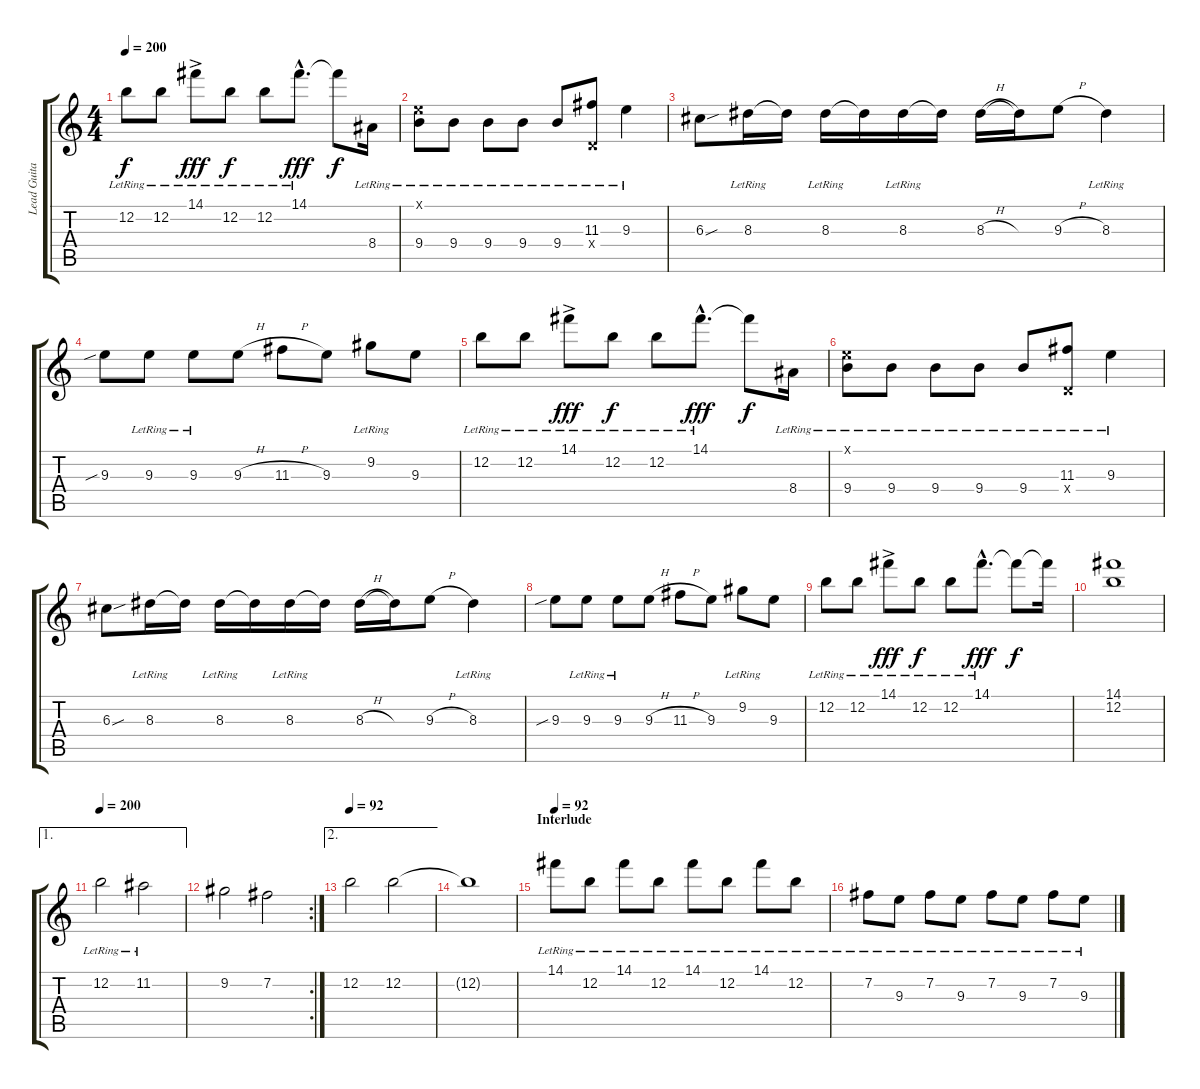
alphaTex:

\track ("Lead Guitar (Jason)" "Lead Guita") {instrument distortionguitar}
\staff {score tabs}
\tuning (E4 B3 G3 D3 A2 E2) {hide}
\ts (4 4)
\tempo 200
\clef g2
\ks c
12.2{lr}.8{dy f} 12.2{lr}.8 14.1{ac lr}.8{dy fff} 12.2{lr}.8{dy f} 12.2{lr}.8 14.1{hac lr}.8{d dy fff} 14.1{t}.8{dy f} 8.4{lr}.16 |
(0.1{x} 9.4{lr}).8 9.4{lr}.8 9.4{lr}.8 9.4{lr}.8 9.4{lr}.8 (11.3{lr} 0.4{x}).8 9.3{lr}.4 |
6.3{sou}.8 8.3{lr}.16 8.3{t}.16 8.3{lr}.16 8.3{t}.16 8.3{lr}.16 8.3{t}.16 8.3{h}.16 8.3{t}.16 9.3{h}.8 8.3{lr}.4 |
9.3{sib}.8 9.3{lr}.8 9.3{lr}.8 9.3{h}.8 11.3{h}.8 9.3.8 9.2{lr}.8 9.3.8 |
12.2{lr}.8 12.2{lr}.8 14.1{ac lr}.8{dy fff} 12.2{lr}.8{dy f} 12.2{lr}.8 14.1{hac lr}.8{d dy fff} 14.1{t}.8{dy f} 8.4{lr}.16 |
(0.1{x} 9.4{lr}).8 9.4{lr}.8 9.4{lr}.8 9.4{lr}.8 9.4{lr}.8 (11.3{lr} 0.4{x}).8 9.3{lr}.4 |
6.3{sou}.8 8.3{lr}.16 8.3{t}.16 8.3{lr}.16 8.3{t}.16 8.3{lr}.16 8.3{t}.16 8.3{h}.16 8.3{t}.16 9.3{h}.8 8.3{lr}.4 |
9.3{sib}.8 9.3{lr}.8 9.3{lr}.8 9.3{h}.8 11.3{h}.8 9.3.8 9.2{lr}.8 9.3.8 |
12.2{lr}.8 12.2{lr}.8 14.1{ac lr}.8{dy fff} 12.2{lr}.8{dy f} 12.2{lr}.8 14.1{hac lr}.8{d dy fff} 14.1{t}.8{dy f} 14.1{t}.16 |
(14.1 12.2).1 |
\ae 1
\tempo 200
12.2{lr}.2 11.2{lr}.2 |
\rc 2
9.2.2 7.2.2 |
\ae 2
\tempo 92
12.2.2{volume 13 instrument overdrivenguitar} 12.2.2 |
12.2{t}.1{volume 0} |
\section ("" "Interlude")
\tempo 92
14.1{lr}.8{volume 15 balance 5 instrument electricguitarclean} 12.2{lr}.8 14.1{lr}.8 12.2{lr}.8 14.1{lr}.8 12.2{lr}.8 14.1{lr}.8 12.2{lr}.8 |
7.2{lr}.8 9.3{lr}.8 7.2{lr}.8 9.3{lr}.8 7.2{lr}.8 9.3{lr}.8 7.2{lr}.8 9.3{lr}.8
